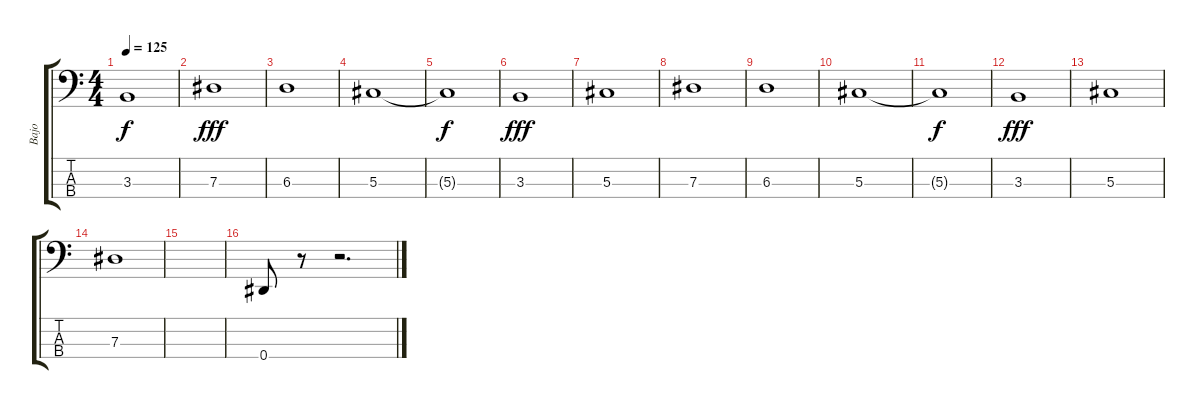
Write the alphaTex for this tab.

\track ("Bajo" "Bajo") {instrument electricbasspick}
\staff {score tabs}
\tuning (Gb2 Db2 Ab1 Eb1) {hide}
\ts (4 4)
\tempo 125
\clef f4
\ks c
3.3{t}.1{dy f} |
7.3.1{dy fff} |
6.3.1 |
5.3.1 |
5.3{t}.1{dy f} |
3.3.1{dy fff} |
5.3.1 |
7.3.1 |
6.3.1 |
5.3.1 |
5.3{t}.1{dy f} |
3.3.1{dy fff} |
5.3.1 |
7.3.1 |
|
0.4.8 r.8 r.2{d}
